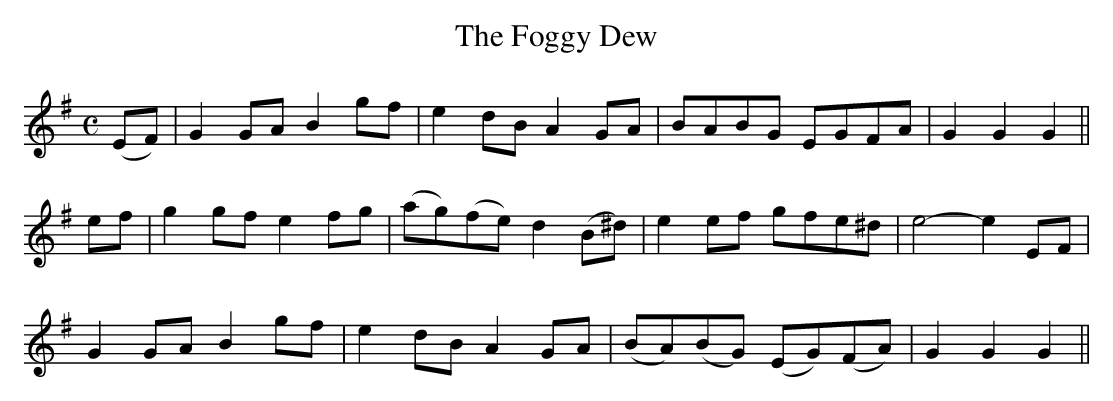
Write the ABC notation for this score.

X:1
T: The Foggy Dew
M: C
L: 1/8
K: G
(EF)|G2 GA B2 gf|e2 dB A2 GA|BABG EGFA|G2 G2 G2||
ef|g2 gf e2 fg|(ag)(fe) d2 (B^d)|e2 ef gfe^d|e4- e2 EF|
G2 GA B2 gf|e2 dB A2 GA|(BA)(BG) (EG)(FA)|G2 G2 G2||
